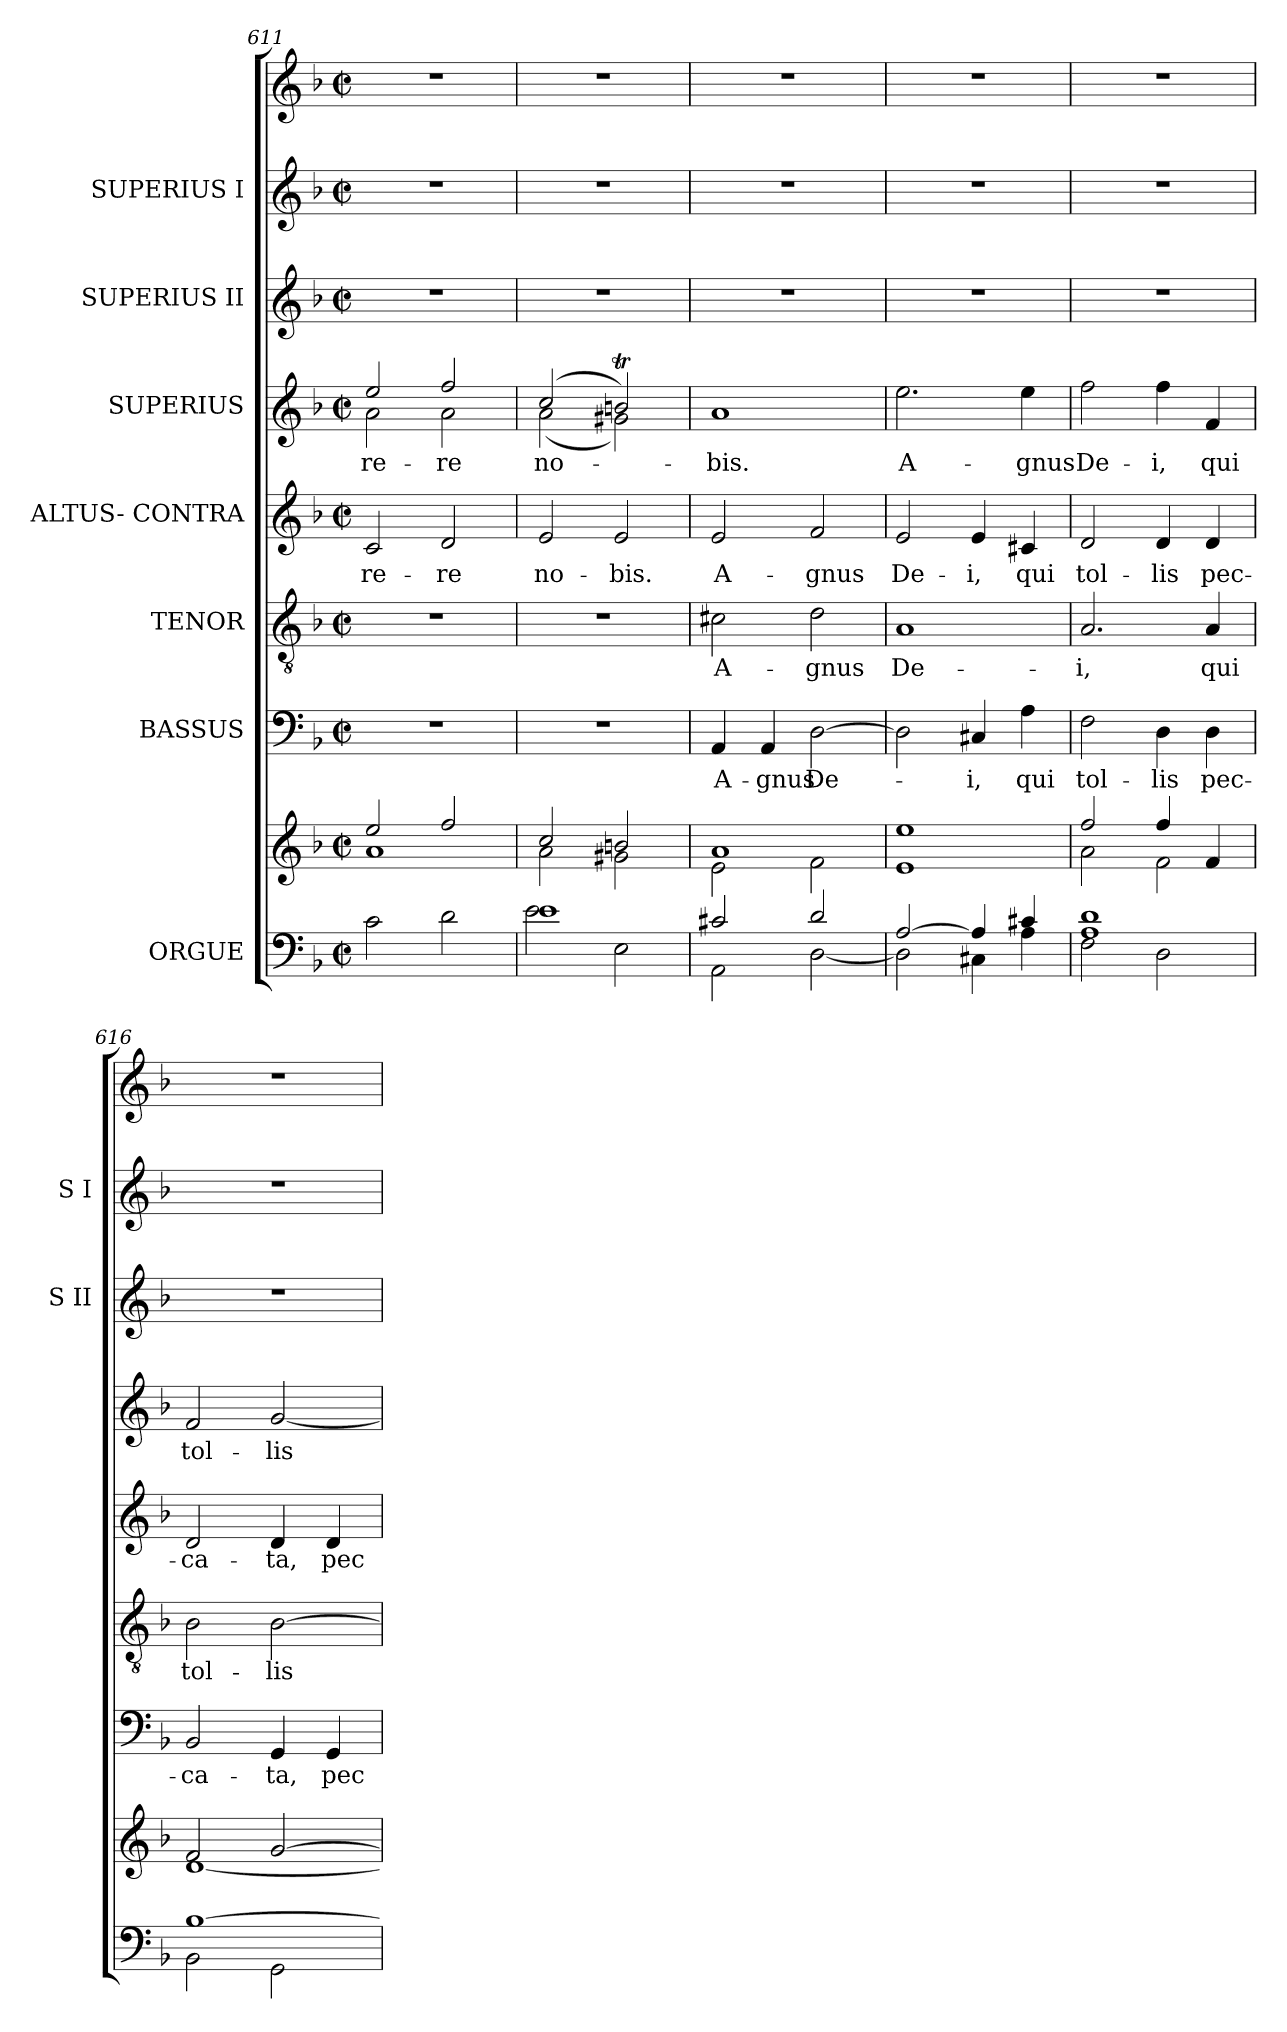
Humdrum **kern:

**kern	**kern	**kern	**text	**kern	**text	**kern	**text	**kern	**text	**kern	**kern	**kern
*part8	*part8	*part7	*part7	*part6	*part6	*part5	*part5	*part4	*part4	*part3	*part2	*part1
*staff9	*staff8	*staff7	*staff7	*staff6	*staff6	*staff5	*staff5	*staff4	*staff4	*staff3	*staff2	*staff1
*I"ORGUE	*	*I"BASSUS	*	*I"TENOR	*	*I"ALTUS- CONTRA	*	*I"SUPERIUS	*	*I"SUPERIUS II	*I"SUPERIUS I	*
*	*	*	*	*	*	*	*	*	*	*I'S II	*I'S I	*
*clefF4	*clefG2	*clefF4	*	*clefGv2	*	*clefG2	*	*clefG2	*	*clefG2	*clefG2	*clefG2
*k[b-]	*k[b-]	*k[b-]	*	*k[b-]	*	*k[b-]	*	*k[b-]	*	*k[b-]	*k[b-]	*k[b-]
*d:	*d:	*d:	*	*d:	*	*d:	*	*d:	*	*d:	*d:	*d:
*M2/2	*M2/2	*M2/2	*	*M2/2	*	*M2/2	*	*M2/2	*	*M2/2	*M2/2	*M2/2
*met(c|)	*met(c|)	*met(c|)	*	*met(c|)	*	*met(c|)	*	*met(c|)	*	*met(c|)	*met(c|)	*met(c|)
=611	=611	=611	=611	=611	=611	=611	=611	=611	=611	=611	=611	=611
*	*^	*	*	*	*	*	*	*	*	*	*	*
!	!	!	!	!	!	!	!	!LO:LY:b	!	!LO:LY:b	!	!	!
*	*	*	*	*	*	*	*	*	*^	*	*	*	*
2c\	2ee/	1a	1r	.	1r	.	2c/	-re-	2ee/	2a\	-re-	1r	1r	1r
!	!	!	!	!	!	!	!	!LO:LY:b	!	!	!LO:LY:b	!	!	!
2d\	2ff/	.	.	.	.	.	2d/	-re	2ff/	2a\	-re	.	.	.
=612	=612	=612	=612	=612	=612	=612	=612	=612	=612	=612	=612	=612	=612	=612
*^	*	*	*	*	*	*	*	*	*	*	*	*	*	*
!	!	!	!	!	!	!	!	!	!LO:LY:b	!	!	!LO:LY:b	!	!	!
1e	2e\	2cc/	2a\	1r	.	1r	.	2e/	no-	(2cc/	(<2a\	no-	1r	1r	1r
!	!	!	!	!	!	!	!	!	!LO:LY:b	!	!	!	!	!	!
.	2E\	2bn/	2g#X\	.	.	.	.	2e/	-bis.	2bnt/)	2g#X\)	.	.	.	.
=613	=613	=613	=613	=613	=613	=613	=613	=613	=613	=613	=613	=613	=613	=613	=613
!	!	!	!	!	!LO:LY:b	!	!LO:LY:b	!	!LO:LY:b	!	!	!LO:LY:b	!	!	!
*	*	*	*	*	*	*	*	*	*	*v	*v	*	*	*	*
2c#X/	2AA\	1a	2e\	4AA/	A-	2c#X\	A-	2e/	A-	1a	-bis.	1r	1r	1r
!	!	!	!	!	!LO:LY:b	!	!	!	!	!	!	!	!	!
.	.	.	.	4AA/	-gnus	.	.	.	.	.	.	.	.	.
!	!	!	!	!	!LO:LY:b	!	!LO:LY:b	!	!LO:LY:b	!	!	!	!	!
2d/	[<2D\	.	2f\	[2D\	De-	2d\	-gnus	2f/	-gnus	.	.	.	.	.
=614	=614	=614	=614	=614	=614	=614	=614	=614	=614	=614	=614	=614	=614	=614
!	!	!	!	!	!	!	!LO:LY:b	!	!LO:LY:b	!	!LO:LY:b	!	!	!
[>2A/	2D\]	1ee	1e	2D\]	.	1A	De-	2e/	De-	2.ee\	A-	1r	1r	1r
!	!	!	!	!	!LO:LY:b	!	!	!	!LO:LY:b	!	!	!	!	!
4A/]	4C#X\	.	.	4C#X/	-i,	.	.	4e/	-i,	.	.	.	.	.
!	!	!	!	!	!LO:LY:b	!	!	!	!LO:LY:b	!	!LO:LY:b	!	!	!
4c#X/	4A\	.	.	4A\	qui	.	.	4c#X/	qui	4ee\	-gnus	.	.	.
=615	=615	=615	=615	=615	=615	=615	=615	=615	=615	=615	=615	=615	=615	=615
!	!	!	!	!	!LO:LY:b	!	!LO:LY:b	!	!LO:LY:b	!	!LO:LY:b	!	!	!
1A 1d	2F\	2ff/	2a\	2F\	tol-	2.A/	-i,	2d/	tol-	2ff\	De-	1r	1r	1r
!	!	!	!	!	!LO:LY:b	!	!	!	!LO:LY:b	!	!LO:LY:b	!	!	!
.	2D\	4ff/	2f\	4D\	-lis	.	.	4d/	-lis	4ff\	-i,	.	.	.
!	!	!	!	!	!LO:LY:b	!	!LO:LY:b	!	!LO:LY:b	!	!LO:LY:b	!	!	!
.	.	4f/	.	4D\	pec-	4A/	qui	4d/	pec-	4f/	qui	.	.	.
!!LO:PB:g=z
=616	=616	=616	=616	=616	=616	=616	=616	=616	=616	=616	=616	=616	=616	=616
!	!	!	!	!	!LO:LY:b	!	!LO:LY:b	!	!LO:LY:b	!	!LO:LY:b	!	!	!
[>1B-	2BB-\	2f/	[<1d	2BB-/	-ca-	2B-\	tol-	2d/	-ca-	2f/	tol-	1r	1r	1r
!	!	!	!	!	!LO:LY:b	!	!LO:LY:b	!	!LO:LY:b	!	!LO:LY:b	!	!	!
.	2GG\	[>2g/	.	4GG/	-ta,	[2B-\	-lis	4d/	-ta,	[2g/	-lis	.	.	.
!	!	!	!	!	!LO:LY:b	!	!	!	!LO:LY:b	!	!	!	!	!
.	.	.	.	4GG/	pec-	.	.	4d/	pec-	.	.	.	.	.
*v	*v	*	*	*	*	*	*	*	*	*	*	*	*	*
*	*v	*v	*	*	*	*	*	*	*	*	*	*	*
=	=	=	=	=	=	=	=	=	=	=	=	=
*-	*-	*-	*-	*-	*-	*-	*-	*-	*-	*-	*-	*-
